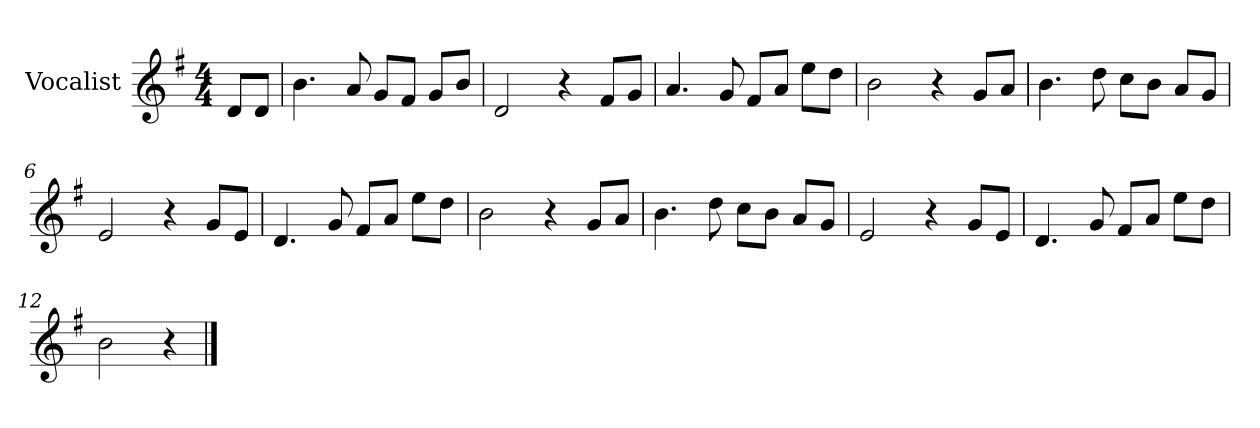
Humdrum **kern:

**kern
*part1
*staff1
*I"Vocalist
*k[f#]
*G:
*M4/4
=
8dL
8dJ
=1
4.b
8a
8gL
8f#J
8gL
8bJ
=2
2d
4r
8f#L
8gJ
=3
4.a
8g
8f#L
8aJ
8eeL
8ddJ
=4
2b
4r
8gL
8aJ
=5
4.b
8dd
8ccL
8bJ
8aL
8gJ
=6
2e
4r
8gL
8eJ
=7
4.d
8g
8f#L
8aJ
8eeL
8ddJ
=8
2b
4r
8gL
8aJ
=9
4.b
8dd
8ccL
8bJ
8aL
8gJ
=10
2e
4r
8gL
8eJ
=11
4.d
8g
8f#L
8aJ
8eeL
8ddJ
=12
2b
4r
==
*-
